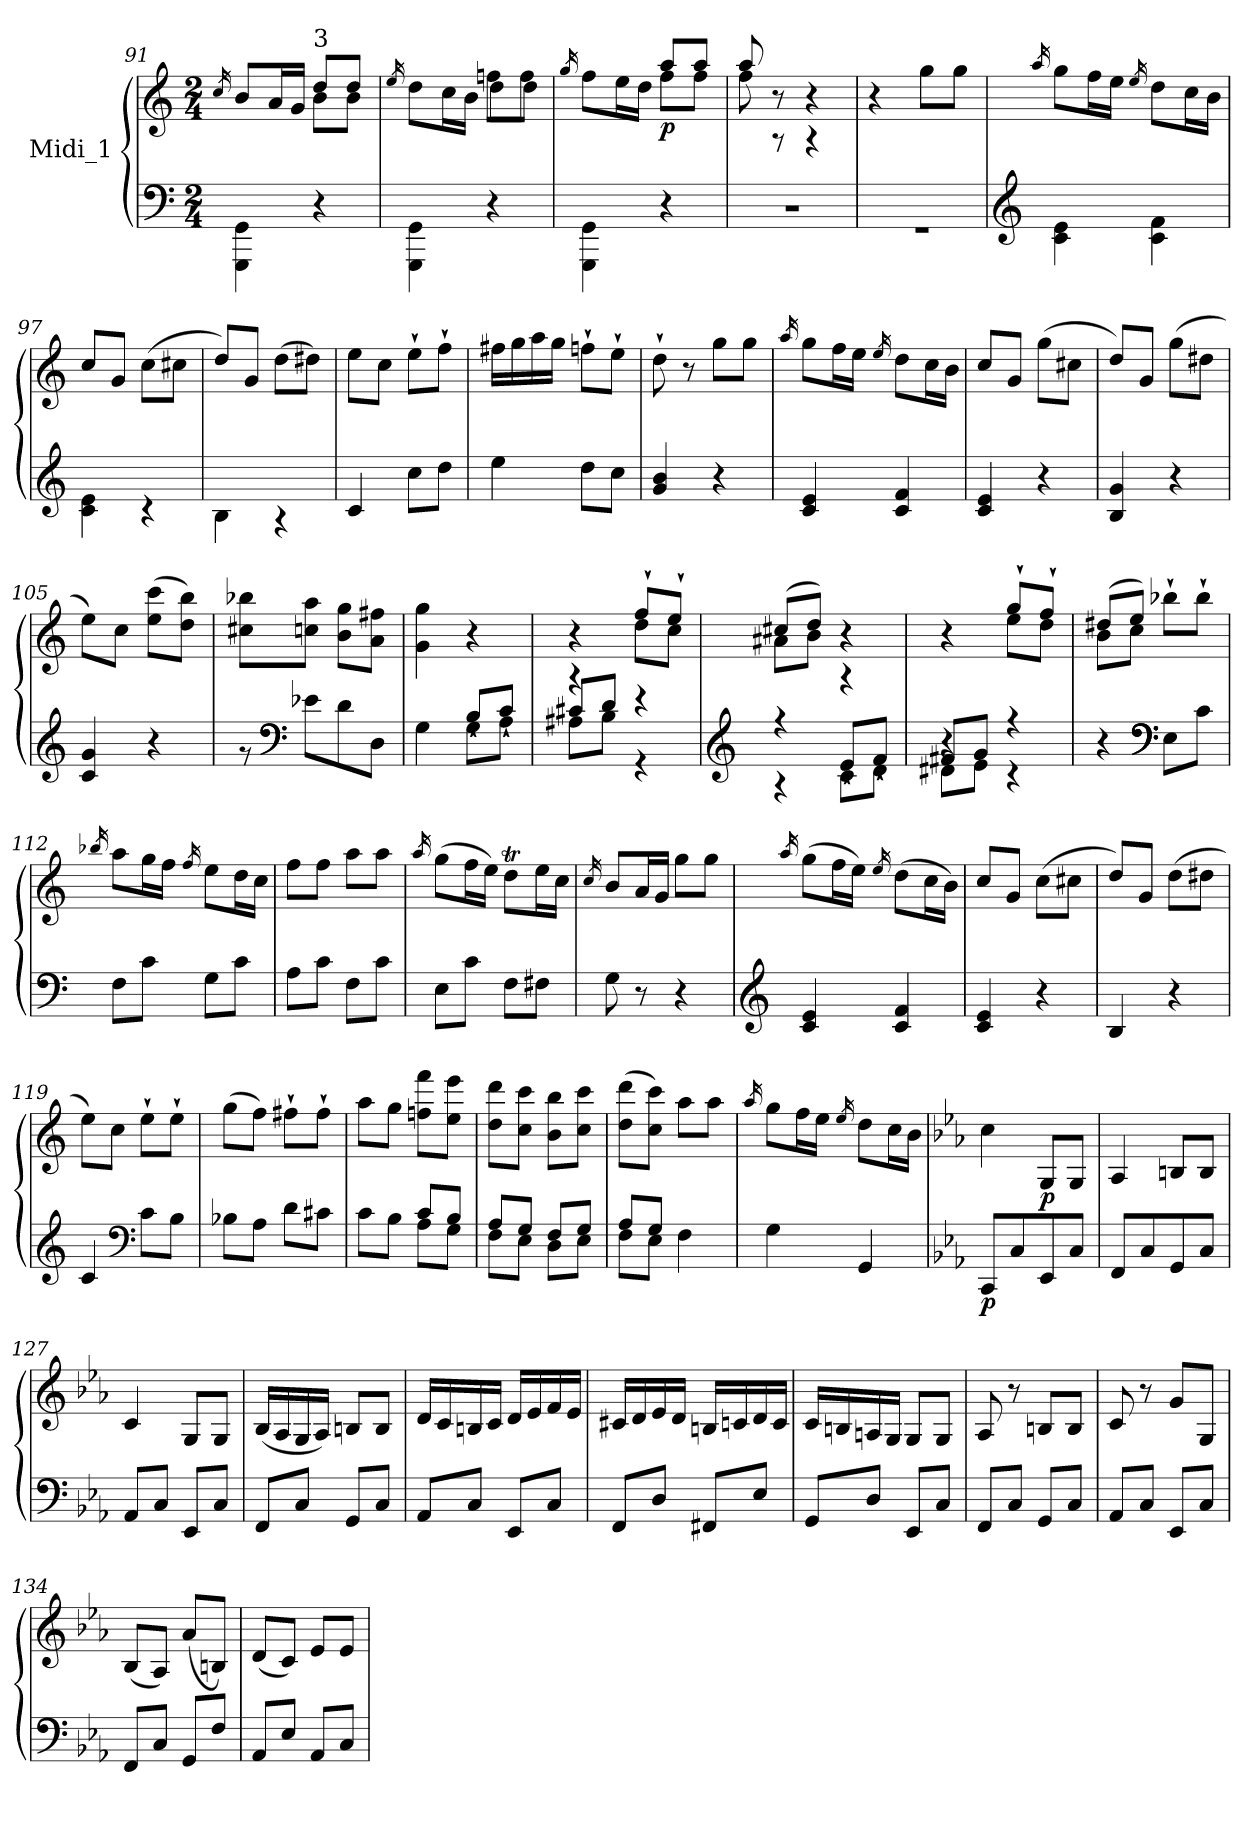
**kern	**kern	**dynam
*part1	*part1	*part1
*staff2	*staff1	*staff1/2
*I"Midi_1	*	*
*clefF4	*clefG2	*
*k[]	*k[]	*
*M2/4	*M2/4	*
=91	=91	=91
.	16qcc/	.
*^	*^	*
4ryy	4GGG\ 4GG\	8b/L	4ryy	.
.	.	16a/L	.	.
.	.	16g/JJ	.	.
!	!	!LO:TX:a:t=3	!	!
4ryy	4r	8dd/L	8b\L	.
.	.	8dd/J	8b\J	.
!!LO:LB:g=z	!!
=92	=92	=92	=92	=92
.	.	16qee/	.	.
4ryy	4GGG\ 4GG\	8dd\L	4ryy	.
.	.	16cc\L	.	.
.	.	16b\JJ	.	.
4ryy	4r	8ffni\L	8dd\L	.
.	.	8ff\J	8dd\J	.
=93	=93	=93	=93	=93
.	.	16qgg/	.	.
4ryy	4GGG\ 4GG\	8ff\L	4ryy	.
.	.	16ee\L	.	.
.	.	16dd\JJ	.	.
!	!	!	!	!LO:DY:b
4ryy	4r	8aa/L	8ff\L	p
.	.	8aa/J	8ff\J	.
=94	=94	=94	=94	=94
8ryy	2r	8aa/	8ff\	.
8rb	.	8r	4.ryy	.
4rb	.	4r	.	.
*	*	*v	*v	*
=95	=95	=95	=95
2ryy	2r	4r	.
.	.	8gg\L	.
.	.	8gg\J	.
=96	=96	=96	=96
*clefG2	*	*	*
.	.	16qaa/	.
2ryy	4c\ 4e\	8gg\L	.
.	.	16ff\L	.
.	.	16ee\JJ	.
.	.	16qee/	.
.	4c\ 4f\	8dd\L	.
.	.	16cc\L	.
.	.	16b\JJ	.
=97	=97	=97	=97
2ryy	4c\ 4e\	8cc/L	.
.	.	8g/J	.
.	4r	(>8cc\L	.
.	.	8cc#X\J	.
=98	=98	=98	=98
2ryy	4B\	8dd/L)	.
.	.	8g/J	.
.	4r	(>8dd\L	.
.	.	8dd#X\J)	.
*v	*v	*	*
!!LO:LB:g=z
=99	=99	=99
4c/	8ee\L	.
.	8cc\J	.
8cc\L	8ee`\L	.
8dd\J	8ff`\J	.
=100	=100	=100
4ee\	16ff#X\LL	.
.	16gg\	.
.	16aa\	.
.	16gg\JJ	.
8dd\L	8ffn`\L	.
8cc\J	8ee`\J	.
=101	=101	=101
4g/ 4b/	8dd`\	.
.	8r	.
4r	8gg\L	.
.	8gg\J	.
=102	=102	=102
.	16qaa/	.
4c/ 4e/	8gg\L	.
.	16ff\L	.
.	16ee\JJ	.
.	16qee/	.
4c/ 4f/	8dd\L	.
.	16cc\L	.
.	16b\JJ	.
=103	=103	=103
4c/ 4e/	8cc/L	.
.	8g/J	.
4r	(>8gg\L	.
.	8cc#X\J	.
=104	=104	=104
4B/ 4g/	8dd/L)	.
.	8g/J	.
4r	(>8gg\L	.
.	8dd#X\J	.
=105	=105	=105
4c/ 4g/	8ee\L)	.
.	8cc\J	.
4r	(>8ee\ 8ccc\L	.
.	8dd\ 8bb\J)	.
!!LO:PB:g=z
=106	=106	=106
*^	*	*
*	*^	*	*
2ryy	8r	8ryy	8cc#X\ 8bb-X\L	.
*clefF4	*	*	*	*
.	8e-X\L	8ryy	8ccn\ 8aa\J	.
.	8d\	4ryy	8b\ 8gg\L	.
.	8D\J	.	8a\ 8ff#X\J	.
=107	=107	=107	=107	=107
2ryy	4G\	4ryy	4g\ 4gg\	.
.	8B`/L	8G\L	4r	.
.	8c`/J	8A\J	.	.
=108	=108	=108	=108	=108
*	*	*	*^	*
4rb	8c#X/L	8A#X\L	4r	4ryy	.
.	8d/J	8B\J	.	.	.
4ryy	4r	4r	8ff`/L	8dd\L	.
.	.	.	8ee`/J	8cc\J	.
=109	=109	=109	=109	=109	=109
*clefG2	*	*	*	*	*
4ryy	4r	4r	(8cc#X/L	8a#X\L	.
.	.	.	8dd/J)	8b\J	.
4rggg	8e`/L	8c\L	4r	4ryy	.
.	8f`/J	8d\J	.	.	.
=110	=110	=110	=110	=110	=110
4r	8f#X/L	8d#X\L	4r	4ryy	.
.	8g/J	8e\J	.	.	.
4ryy	4r	4r	8gg`/L	8ee\L	.
.	.	.	8ff`/J	8dd\J	.
=111	=111	=111	=111	=111	=111
4ryy	4r	4ryy	(8dd#X/L	8b\L	.
.	.	.	8ee/J)	8cc\J	.
*clefF4	*	*	*	*	*
4ryy	8E\L	4ryy	8bb-X`\L	4ryy	.
.	8c\J	.	8bb-`\J	.	.
*	*	*	*v	*v	*
!!LO:LB:g=z
=112	=112	=112	=112	=112
.	.	.	16qbb-X/	.
2ryy	8F\L	2ryy	8aa\L	.
.	8c\J	.	16gg\L	.
.	.	.	16ff\JJ	.
.	.	.	16qff/	.
.	8G\L	.	8ee\L	.
.	8c\J	.	16dd\L	.
.	.	.	16cc\JJ	.
*v	*v	*v	*	*
!!LO:LB:g=z
=113	=113	=113
8A\L	8ff\L	.
8c\J	8ff\J	.
8F\L	8aa\L	.
8c\J	8aa\J	.
=114	=114	=114
.	16qaa/	.
8E\L	(>8gg\L	.
8c\J	16ff\L	.
.	16ee\JJ)	.
8F\L	8ddT\L	.
8F#X\J	16ee\L	.
.	16cc\JJ	.
=115	=115	=115
.	16qcc/	.
8G\	8b/L	.
8r	16a/L	.
.	16g/JJ	.
4r	8gg\L	.
.	8gg\J	.
=116	=116	=116
*clefG2	*	*
.	16qaa/	.
4c/ 4e/	(>8gg\L	.
.	16ff\L	.
.	16ee\JJ)	.
.	16qee/	.
4c/ 4f/	(>8dd\L	.
.	16cc\L	.
.	16b\JJ)	.
=117	=117	=117
4c/ 4e/	8cc/L	.
.	8g/J	.
4r	(>8cc\L	.
.	8cc#X\J	.
=118	=118	=118
4B/	8dd/L)	.
.	8g/J	.
4r	(>8dd\L	.
.	8dd#X\J	.
=119	=119	=119
4c/	8ee\L)	.
.	8cc\J	.
*clefF4	*	*
8c\L	8ee`\L	.
8B\J	8ee`\J	.
!!LO:LB:g=z
=120	=120	=120
*^	*	*
8B-X\L	2ryy	(>8gg\L	.
8A\J	.	8ff\J)	.
8d\L	.	8ff#X`\L	.
8c#X\J	.	8ff#`\J	.
=121	=121	=121	=121
8c\L	4ryy	8aa\L	.
8B\J	.	8gg\J	.
8c/L	8A\L	8ffni\ 8fff\L	.
8B/J	8G\J	8ee\ 8eee\J	.
=122	=122	=122	=122
8A/L	8F\L	8dd\ 8ddd\L	.
8G/J	8E\J	8cc\ 8ccc\J	.
8F/L	8D\L	8b\ 8bb\L	.
8G/J	8E\J	8cc\ 8ccc\J	.
=123	=123	=123	=123
8A/L	8F\L	(>8dd\ 8ddd\L	.
8G/J	8E\J	8cc\ 8ccc\J)	.
4F\	4ryy	8aa\L	.
.	.	8aa\J	.
=124	=124	=124	=124
.	.	16qaa/	.
4G\	2ryy	8gg\L	.
.	.	16ff\L	.
.	.	16ee\JJ	.
.	.	16qee/	.
4GG/	.	8dd\L	.
.	.	16cc\L	.
.	.	16b\JJ	.
=125	=125	=125	=125
*k[b-e-a-]	*	*k[b-e-a-]	*
*E-:	*	*E-:	*
!	!	!	!LO:DY:b=2
8CC/L	2ryy	4cc\	p
8C/	.	.	.
!	!	!	!LO:DY:b
8EE-/	.	8G/L	p
8C/J	.	8G/J	.
=126	=126	=126	=126
8FF/L	2ryy	4A-/	.
8C/	.	.	.
8GG/	.	8Bn/L	.
8C/J	.	8B/J	.
*v	*v	*	*
!!LO:PB:g=z
=127	=127	=127
8AA-/L	4c/	.
8C/J	.	.
8EE-/L	8G/L	.
8C/J	8G/J	.
=128	=128	=128
8FF/L	(16B-i/LL	.
.	16A-/	.
8C/J	16G/	.
.	16A-/JJ)	.
8GG/L	8Bn/L	.
8C/J	8B/J	.
=129	=129	=129
8AA-/L	16d/LL	.
.	16c/	.
8C/J	16Bn/	.
.	16c/JJ	.
8EE-/L	16d/LL	.
.	16e-/	.
8C/J	16f/	.
.	16e-/JJ	.
=130	=130	=130
8FF/L	16c#X/LL	.
.	16d/	.
8D/J	16e-/	.
.	16d/JJ	.
8FF#X/L	16Bn/LL	.
.	16cn/	.
8E-/J	16d/	.
.	16c/JJ	.
=131	=131	=131
8GG/L	16c/LL	.
.	16Bn/	.
8D/J	16An/	.
.	16G/JJ	.
8EE-/L	8G/L	.
8C/J	8G/J	.
!!LO:LB:g=z
=132	=132	=132
8FF/L	8A-i/	.
8C/J	8r	.
8GG/L	8Bn/L	.
8C/J	8B/J	.
!!LO:LB:g=z
=133	=133	=133
8AA-/L	8c/	.
8C/J	8r	.
8EE-/L	8g/L	.
8C/J	8G/J	.
=134	=134	=134
8FF/L	(8B-/L	.
8C/J	8A-/J)	.
8GG/L	(8a-/L	.
8F/J	8Bn/J)	.
=135	=135	=135
8AA-/L	(8d/L	.
8E-/J	8c/J)	.
8AA-/L	8e-/L	.
8C/J	8e-/J	.
=	=	=
*-	*-	*-
